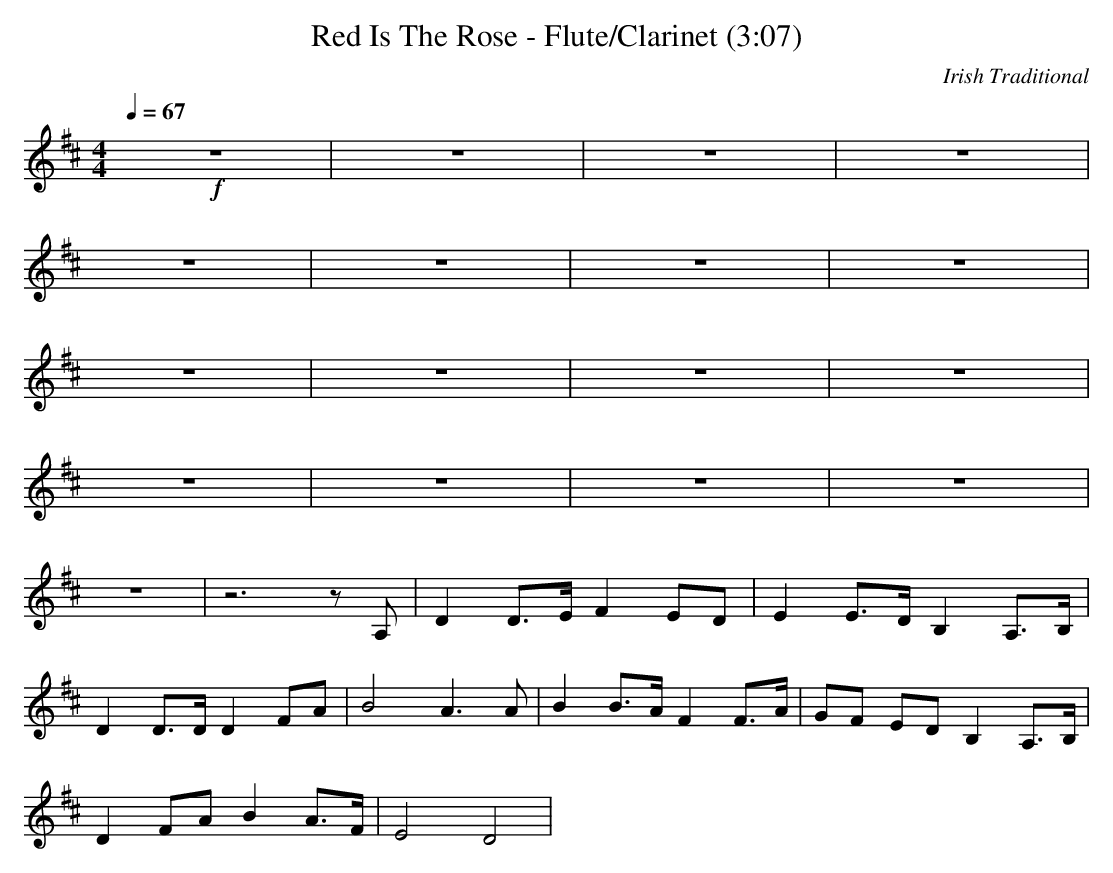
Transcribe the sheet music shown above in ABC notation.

X:1
T:Red Is The Rose - Flute/Clarinet (3:07)
C:Irish Traditional
M:4/4
L:1/8
Q:1/4=67
K:D
+f+z8| z8| z8| z8|
z8| z8| z8| z8|
z8| z8| z8| z8|
z8| z8| z8| z8|
z8| z6 z A,| \
D2 D3/2E/2 F2 ED| \
E2 E3/2D/2 B,2 A,3/2B,/2|
D2 D3/2D/2 D2 FA| \
B4 A3A| \
B2 B3/2A/2 F2 F3/2A/2| \
GF ED B,2 A,3/2B,/2|
D2 FA B2 A3/2F/2| \
E4 D4|
